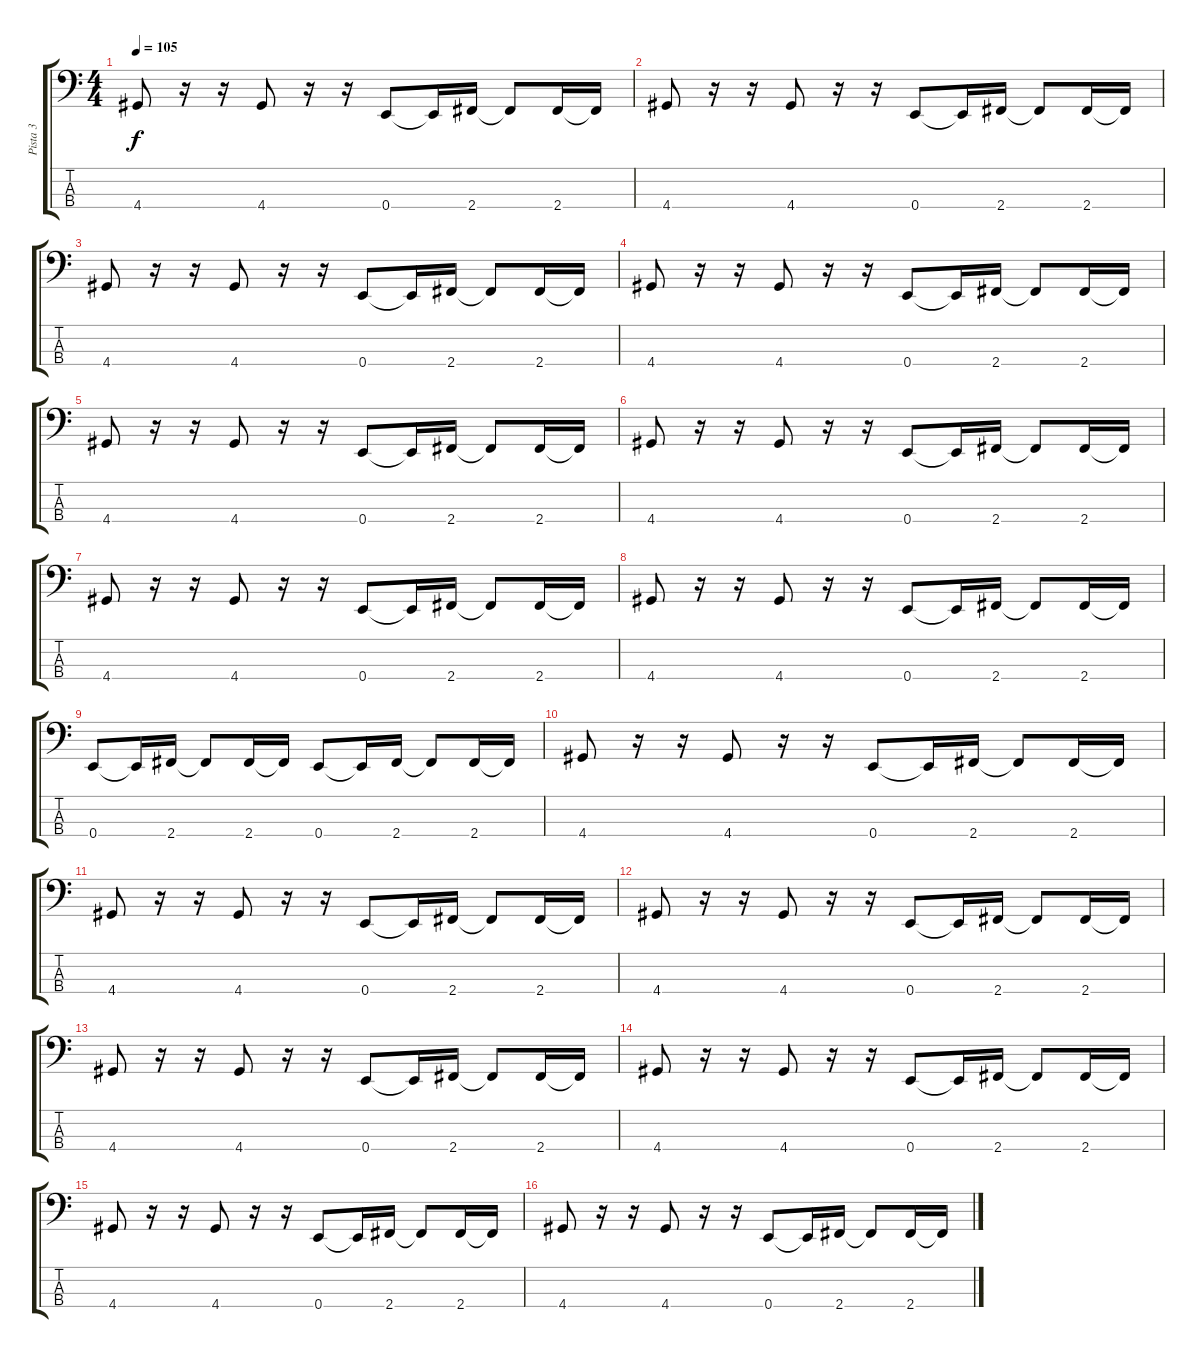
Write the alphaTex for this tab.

\track ("Pista 3" "Pista 3") {instrument synthbass1}
\staff {score tabs}
\tuning (G2 D2 A1 E1) {hide}
\ts (4 4)
\tempo 105
\clef f4
\ks c
4.4.8{dy f} r.16 r.16 4.4.8 r.16 r.16 0.4.8 0.4{t}.16 2.4.16 2.4{t}.8 2.4.16 2.4{t}.16 |
4.4.8 r.16 r.16 4.4.8 r.16 r.16 0.4.8 0.4{t}.16 2.4.16 2.4{t}.8 2.4.16 2.4{t}.16 |
4.4.8 r.16 r.16 4.4.8 r.16 r.16 0.4.8 0.4{t}.16 2.4.16 2.4{t}.8 2.4.16 2.4{t}.16 |
4.4.8 r.16 r.16 4.4.8 r.16 r.16 0.4.8 0.4{t}.16 2.4.16 2.4{t}.8 2.4.16 2.4{t}.16 |
4.4.8 r.16 r.16 4.4.8 r.16 r.16 0.4.8 0.4{t}.16 2.4.16 2.4{t}.8 2.4.16 2.4{t}.16 |
4.4.8 r.16 r.16 4.4.8 r.16 r.16 0.4.8 0.4{t}.16 2.4.16 2.4{t}.8 2.4.16 2.4{t}.16 |
4.4.8 r.16 r.16 4.4.8 r.16 r.16 0.4.8 0.4{t}.16 2.4.16 2.4{t}.8 2.4.16 2.4{t}.16 |
4.4.8 r.16 r.16 4.4.8 r.16 r.16 0.4.8 0.4{t}.16 2.4.16 2.4{t}.8 2.4.16 2.4{t}.16 |
0.4.8 0.4{t}.16 2.4.16 2.4{t}.8 2.4.16 2.4{t}.16 0.4.8 0.4{t}.16 2.4.16 2.4{t}.8 2.4.16 2.4{t}.16 |
4.4.8 r.16 r.16 4.4.8 r.16 r.16 0.4.8 0.4{t}.16 2.4.16 2.4{t}.8 2.4.16 2.4{t}.16 |
4.4.8 r.16 r.16 4.4.8 r.16 r.16 0.4.8 0.4{t}.16 2.4.16 2.4{t}.8 2.4.16 2.4{t}.16 |
4.4.8 r.16 r.16 4.4.8 r.16 r.16 0.4.8 0.4{t}.16 2.4.16 2.4{t}.8 2.4.16 2.4{t}.16 |
4.4.8 r.16 r.16 4.4.8 r.16 r.16 0.4.8 0.4{t}.16 2.4.16 2.4{t}.8 2.4.16 2.4{t}.16 |
4.4.8 r.16 r.16 4.4.8 r.16 r.16 0.4.8 0.4{t}.16 2.4.16 2.4{t}.8 2.4.16 2.4{t}.16 |
4.4.8 r.16 r.16 4.4.8 r.16 r.16 0.4.8 0.4{t}.16 2.4.16 2.4{t}.8 2.4.16 2.4{t}.16 |
4.4.8 r.16 r.16 4.4.8 r.16 r.16 0.4.8 0.4{t}.16 2.4.16 2.4{t}.8 2.4.16 2.4{t}.16
